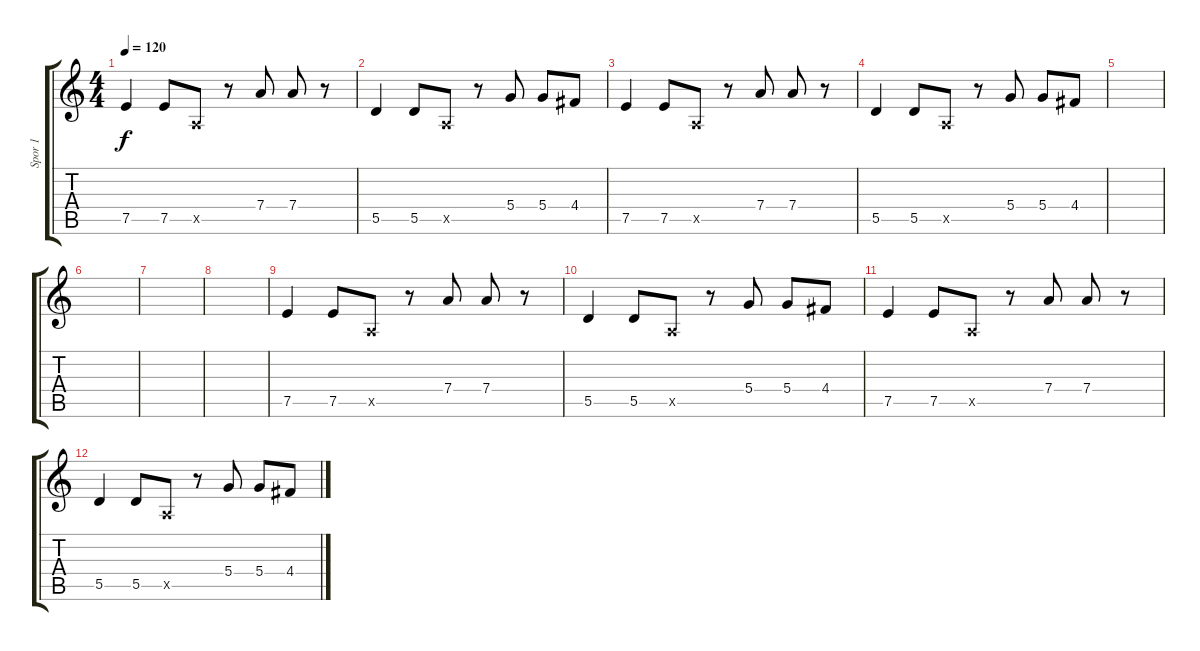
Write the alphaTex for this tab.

\track ("Spor 1" "Spor 1") {instrument overdrivenguitar}
\staff {score tabs}
\tuning (E4 B3 G3 D3 A2 E2) {hide}
\ts (4 4)
\tempo 120
\clef g2
\ks c
7.5.4{dy f} 7.5.8 0.5{x}.8 r.8 7.4.8 7.4.8 r.8 |
5.5.4 5.5.8 0.5{x}.8 r.8 5.4.8 5.4.8 4.4.8 |
7.5.4 7.5.8 0.5{x}.8 r.8 7.4.8 7.4.8 r.8 |
5.5.4 5.5.8 0.5{x}.8 r.8 5.4.8 5.4.8 4.4.8 |
|
|
|
|
7.5.4 7.5.8 0.5{x}.8 r.8 7.4.8 7.4.8 r.8 |
5.5.4 5.5.8 0.5{x}.8 r.8 5.4.8 5.4.8 4.4.8 |
7.5.4 7.5.8 0.5{x}.8 r.8 7.4.8 7.4.8 r.8 |
5.5.4 5.5.8 0.5{x}.8 r.8 5.4.8 5.4.8 4.4.8
